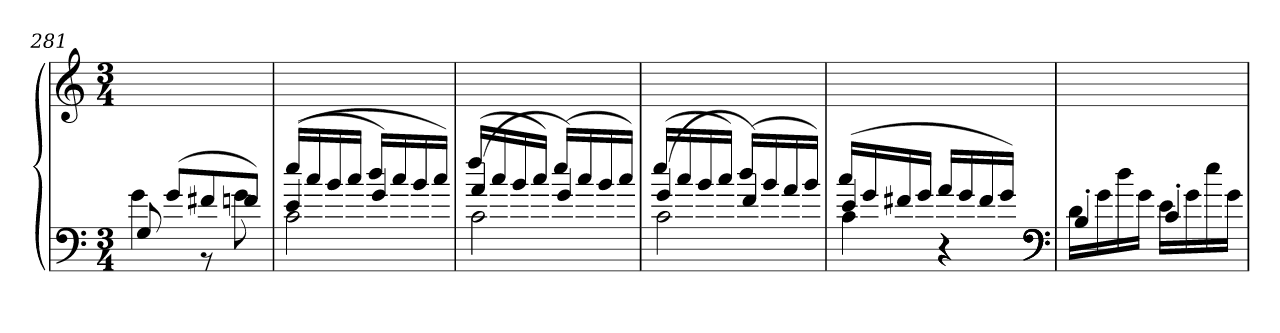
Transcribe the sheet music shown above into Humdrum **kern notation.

**kern	**kern
*part1	*part1
*staff2	*staff1
*clefF4	*clefG2
*k[]	*k[]
*M3/4	*M3/4
=281	=281
*^	*
8G	4g	2ryy
(8gL	.	.
8f#X	8r	.
8fnJ)	8g	.
=	=	=
*	*^	*
(4e	2c	(16eeLL	2ryy
.	.	16cc	.
.	.	16b	.
.	.	16ccJJ	.
4g)	.	16ddLL	.
.	.	16cc	.
.	.	16b	.
.	.	16ccJJ)	.
=283	=283	=283	=283
(4a	2c	(16ffLL	2ryy
.	.	16cc	.
.	.	16b	.
.	.	16ccJJ)	.
4g)	.	(16eeLL	.
.	.	16cc	.
.	.	16b	.
.	.	16ccJJ)	.
=284	=284	=284	=284
(4g	2c	(16eeLL	2ryy
.	.	16cc	.
.	.	16b	.
.	.	16ccJJ)	.
4f)	.	(16ddLL	.
.	.	16b	.
.	.	16a	.
.	.	16bJJ)	.
=285	=285	=285	=285
4e	4c	(16ccLL	2ryy
.	.	16g	.
.	.	16f#X	.
.	.	16gJJ	.
4r	4r	16aLL	.
.	.	16g	.
.	.	16f#	.
.	.	16gJJ)	.
*v	*v	*v	*
*clefF4	*
=286	=286
*^	*
4B'	16dLL	2ryy
.	16g	.
.	16dd	.
.	16gJJ	.
4c'	16eLL	.
.	16g	.
.	16ee	.
.	16gJJ	.
*v	*v	*
=	=
*-	*-
